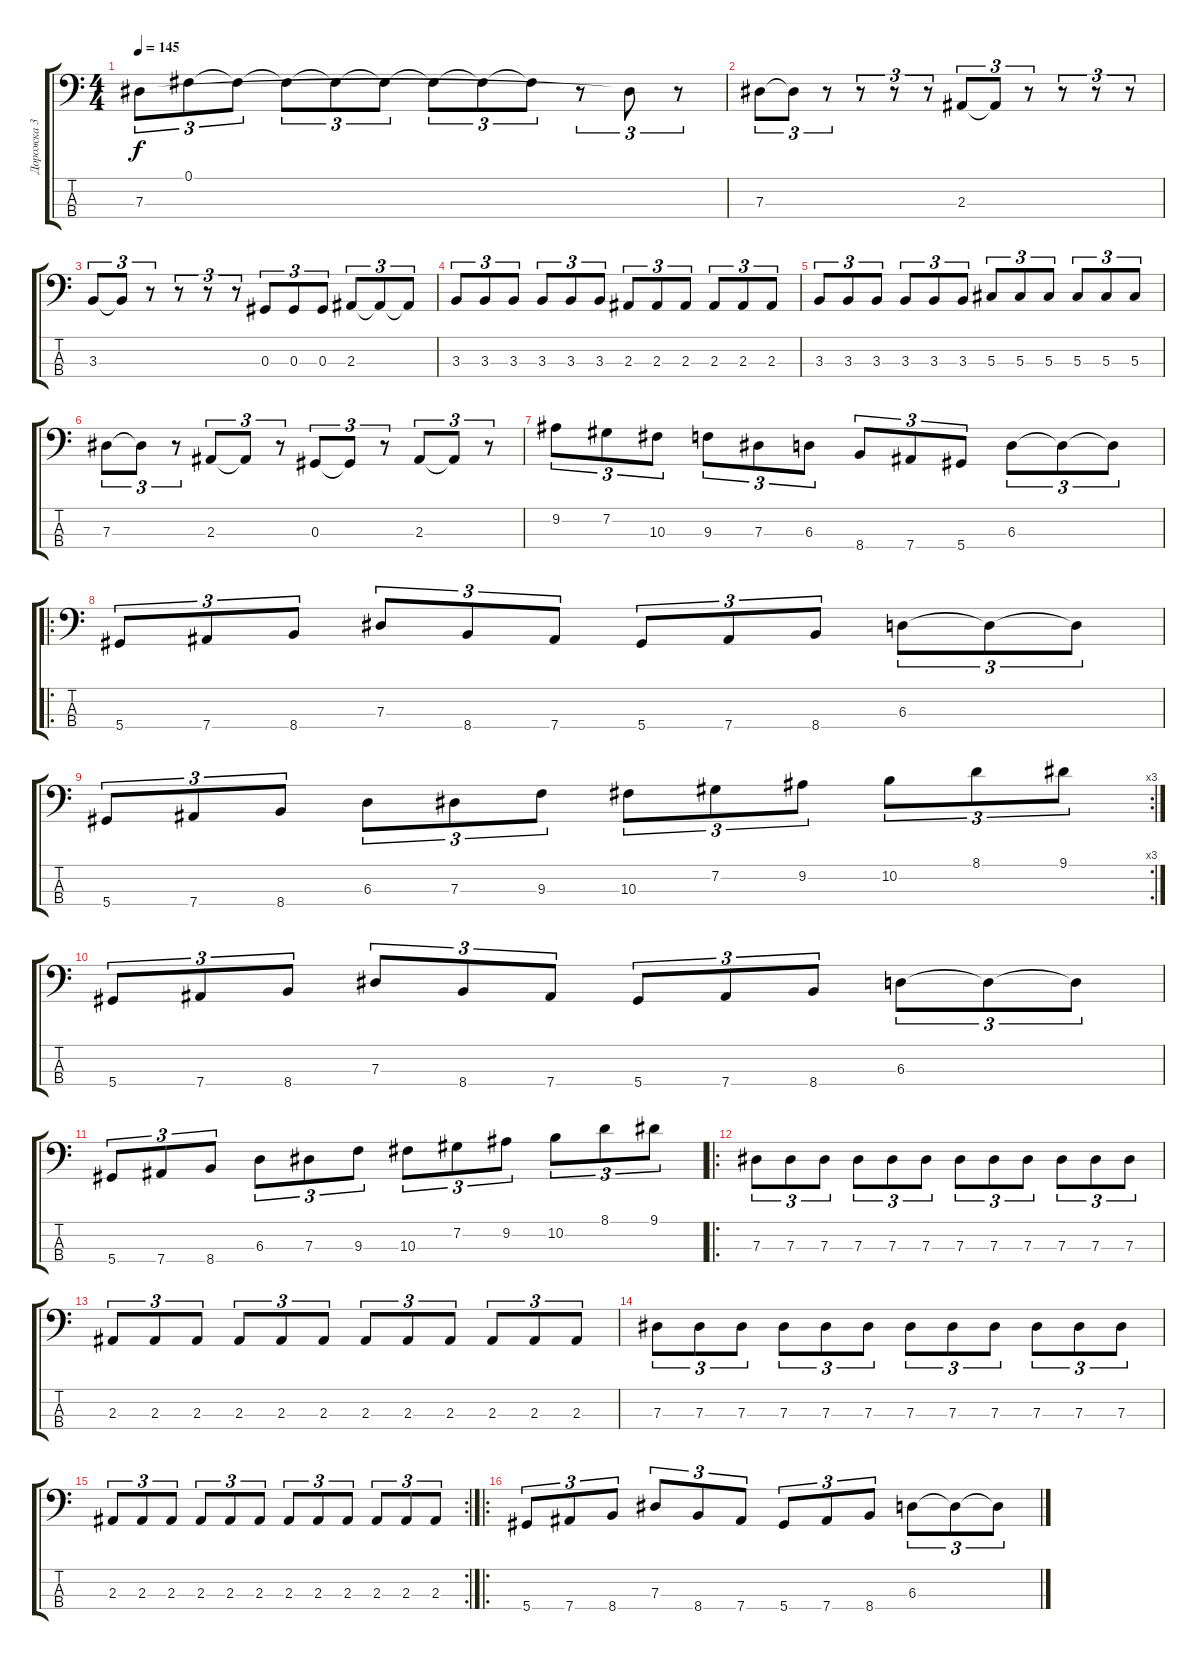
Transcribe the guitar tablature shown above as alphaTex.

\track ("Дорожка 3" "Дорожка 3") {instrument electricbassfinger}
\staff {score tabs}
\tuning (Gb2 Db2 Ab1 Eb1) {hide}
\ts (4 4)
\tempo 145
\clef f4
\ks c
7.3{t}.8{tu (3 2) dy f} 0.1.8{tu (3 2)} 0.1{t}.8{tu (3 2)} 0.1{t}.8{tu (3 2)} 0.1{t}.8{tu (3 2)} 0.1{t}.8{tu (3 2)} 0.1{t}.8{tu (3 2)} 0.1{t}.8{tu (3 2)} 0.1{t}.8{tu (3 2)} r.8{tu (3 2)} 7.3{t}.8{tu (3 2)} r.8{tu (3 2)} |
7.3.8{tu (3 2)} 7.3{t}.8{tu (3 2)} r.8{tu (3 2)} r.8{tu (3 2)} r.8{tu (3 2)} r.8{tu (3 2)} 2.3.8{tu (3 2)} 2.3{t}.8{tu (3 2)} r.8{tu (3 2)} r.8{tu (3 2)} r.8{tu (3 2)} r.8{tu (3 2)} |
3.3.8{tu (3 2)} 3.3{t}.8{tu (3 2)} r.8{tu (3 2)} r.8{tu (3 2)} r.8{tu (3 2)} r.8{tu (3 2)} 0.3.8{tu (3 2)} 0.3.8{tu (3 2)} 0.3.8{tu (3 2)} 2.3.8{tu (3 2)} 2.3{t}.8{tu (3 2)} 2.3{t}.8{tu (3 2)} |
3.3.8{tu (3 2)} 3.3.8{tu (3 2)} 3.3.8{tu (3 2)} 3.3.8{tu (3 2)} 3.3.8{tu (3 2)} 3.3.8{tu (3 2)} 2.3.8{tu (3 2)} 2.3.8{tu (3 2)} 2.3.8{tu (3 2)} 2.3.8{tu (3 2)} 2.3.8{tu (3 2)} 2.3.8{tu (3 2)} |
3.3.8{tu (3 2)} 3.3.8{tu (3 2)} 3.3.8{tu (3 2)} 3.3.8{tu (3 2)} 3.3.8{tu (3 2)} 3.3.8{tu (3 2)} 5.3.8{tu (3 2)} 5.3.8{tu (3 2)} 5.3.8{tu (3 2)} 5.3.8{tu (3 2)} 5.3.8{tu (3 2)} 5.3.8{tu (3 2)} |
7.3.8{tu (3 2)} 7.3{t}.8{tu (3 2)} r.8{tu (3 2)} 2.3.8{tu (3 2)} 2.3{t}.8{tu (3 2)} r.8{tu (3 2)} 0.3.8{tu (3 2)} 0.3{t}.8{tu (3 2)} r.8{tu (3 2)} 2.3.8{tu (3 2)} 2.3{t}.8{tu (3 2)} r.8{tu (3 2)} |
9.2.8{tu (3 2)} 7.2.8{tu (3 2)} 10.3.8{tu (3 2)} 9.3.8{tu (3 2)} 7.3.8{tu (3 2)} 6.3.8{tu (3 2)} 8.4.8{tu (3 2)} 7.4.8{tu (3 2)} 5.4.8{tu (3 2)} 6.3.8{tu (3 2)} 6.3{t}.8{tu (3 2)} 6.3{t}.8{tu (3 2)} |
\ro
5.4.8{tu (3 2)} 7.4.8{tu (3 2)} 8.4.8{tu (3 2)} 7.3.8{tu (3 2)} 8.4.8{tu (3 2)} 7.4.8{tu (3 2)} 5.4.8{tu (3 2)} 7.4.8{tu (3 2)} 8.4.8{tu (3 2)} 6.3.8{tu (3 2)} 6.3{t}.8{tu (3 2)} 6.3{t}.8{tu (3 2)} |
\rc 3
5.4.8{tu (3 2)} 7.4.8{tu (3 2)} 8.4.8{tu (3 2)} 6.3.8{tu (3 2)} 7.3.8{tu (3 2)} 9.3.8{tu (3 2)} 10.3.8{tu (3 2)} 7.2.8{tu (3 2)} 9.2.8{tu (3 2)} 10.2.8{tu (3 2)} 8.1.8{tu (3 2)} 9.1.8{tu (3 2)} |
5.4.8{tu (3 2)} 7.4.8{tu (3 2)} 8.4.8{tu (3 2)} 7.3.8{tu (3 2)} 8.4.8{tu (3 2)} 7.4.8{tu (3 2)} 5.4.8{tu (3 2)} 7.4.8{tu (3 2)} 8.4.8{tu (3 2)} 6.3.8{tu (3 2)} 6.3{t}.8{tu (3 2)} 6.3{t}.8{tu (3 2)} |
5.4.8{tu (3 2)} 7.4.8{tu (3 2)} 8.4.8{tu (3 2)} 6.3.8{tu (3 2)} 7.3.8{tu (3 2)} 9.3.8{tu (3 2)} 10.3.8{tu (3 2)} 7.2.8{tu (3 2)} 9.2.8{tu (3 2)} 10.2.8{tu (3 2)} 8.1.8{tu (3 2)} 9.1.8{tu (3 2)} |
\ro
7.3.8{tu (3 2)} 7.3.8{tu (3 2)} 7.3.8{tu (3 2)} 7.3.8{tu (3 2)} 7.3.8{tu (3 2)} 7.3.8{tu (3 2)} 7.3.8{tu (3 2)} 7.3.8{tu (3 2)} 7.3.8{tu (3 2)} 7.3.8{tu (3 2)} 7.3.8{tu (3 2)} 7.3.8{tu (3 2)} |
2.3.8{tu (3 2)} 2.3.8{tu (3 2)} 2.3.8{tu (3 2)} 2.3.8{tu (3 2)} 2.3.8{tu (3 2)} 2.3.8{tu (3 2)} 2.3.8{tu (3 2)} 2.3.8{tu (3 2)} 2.3.8{tu (3 2)} 2.3.8{tu (3 2)} 2.3.8{tu (3 2)} 2.3.8{tu (3 2)} |
7.3.8{tu (3 2)} 7.3.8{tu (3 2)} 7.3.8{tu (3 2)} 7.3.8{tu (3 2)} 7.3.8{tu (3 2)} 7.3.8{tu (3 2)} 7.3.8{tu (3 2)} 7.3.8{tu (3 2)} 7.3.8{tu (3 2)} 7.3.8{tu (3 2)} 7.3.8{tu (3 2)} 7.3.8{tu (3 2)} |
\rc 2
2.3.8{tu (3 2)} 2.3.8{tu (3 2)} 2.3.8{tu (3 2)} 2.3.8{tu (3 2)} 2.3.8{tu (3 2)} 2.3.8{tu (3 2)} 2.3.8{tu (3 2)} 2.3.8{tu (3 2)} 2.3.8{tu (3 2)} 2.3.8{tu (3 2)} 2.3.8{tu (3 2)} 2.3.8{tu (3 2)} |
\ro
5.4.8{tu (3 2)} 7.4.8{tu (3 2)} 8.4.8{tu (3 2)} 7.3.8{tu (3 2)} 8.4.8{tu (3 2)} 7.4.8{tu (3 2)} 5.4.8{tu (3 2)} 7.4.8{tu (3 2)} 8.4.8{tu (3 2)} 6.3.8{tu (3 2)} 6.3{t}.8{tu (3 2)} 6.3{t}.8{tu (3 2)}
